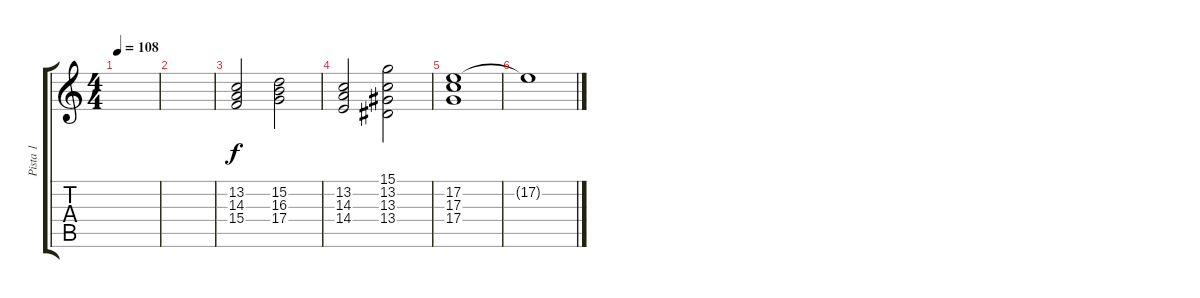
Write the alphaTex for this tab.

\track ("Pista 1" "Pista 1") {instrument tremolostrings}
\staff {score tabs}
\tuning (E4 B3 G3 D3 A2 E2) {hide}
\ts (4 4)
\tempo 108
\clef g2
\ks c
|
|
(13.2 14.3 15.4).2 (15.2 16.3 17.4).2 |
(13.2 14.3 14.4).2 (15.1 13.2 13.3 13.4).2 |
(17.2 17.3 17.4).1 |
17.2{t}.1
